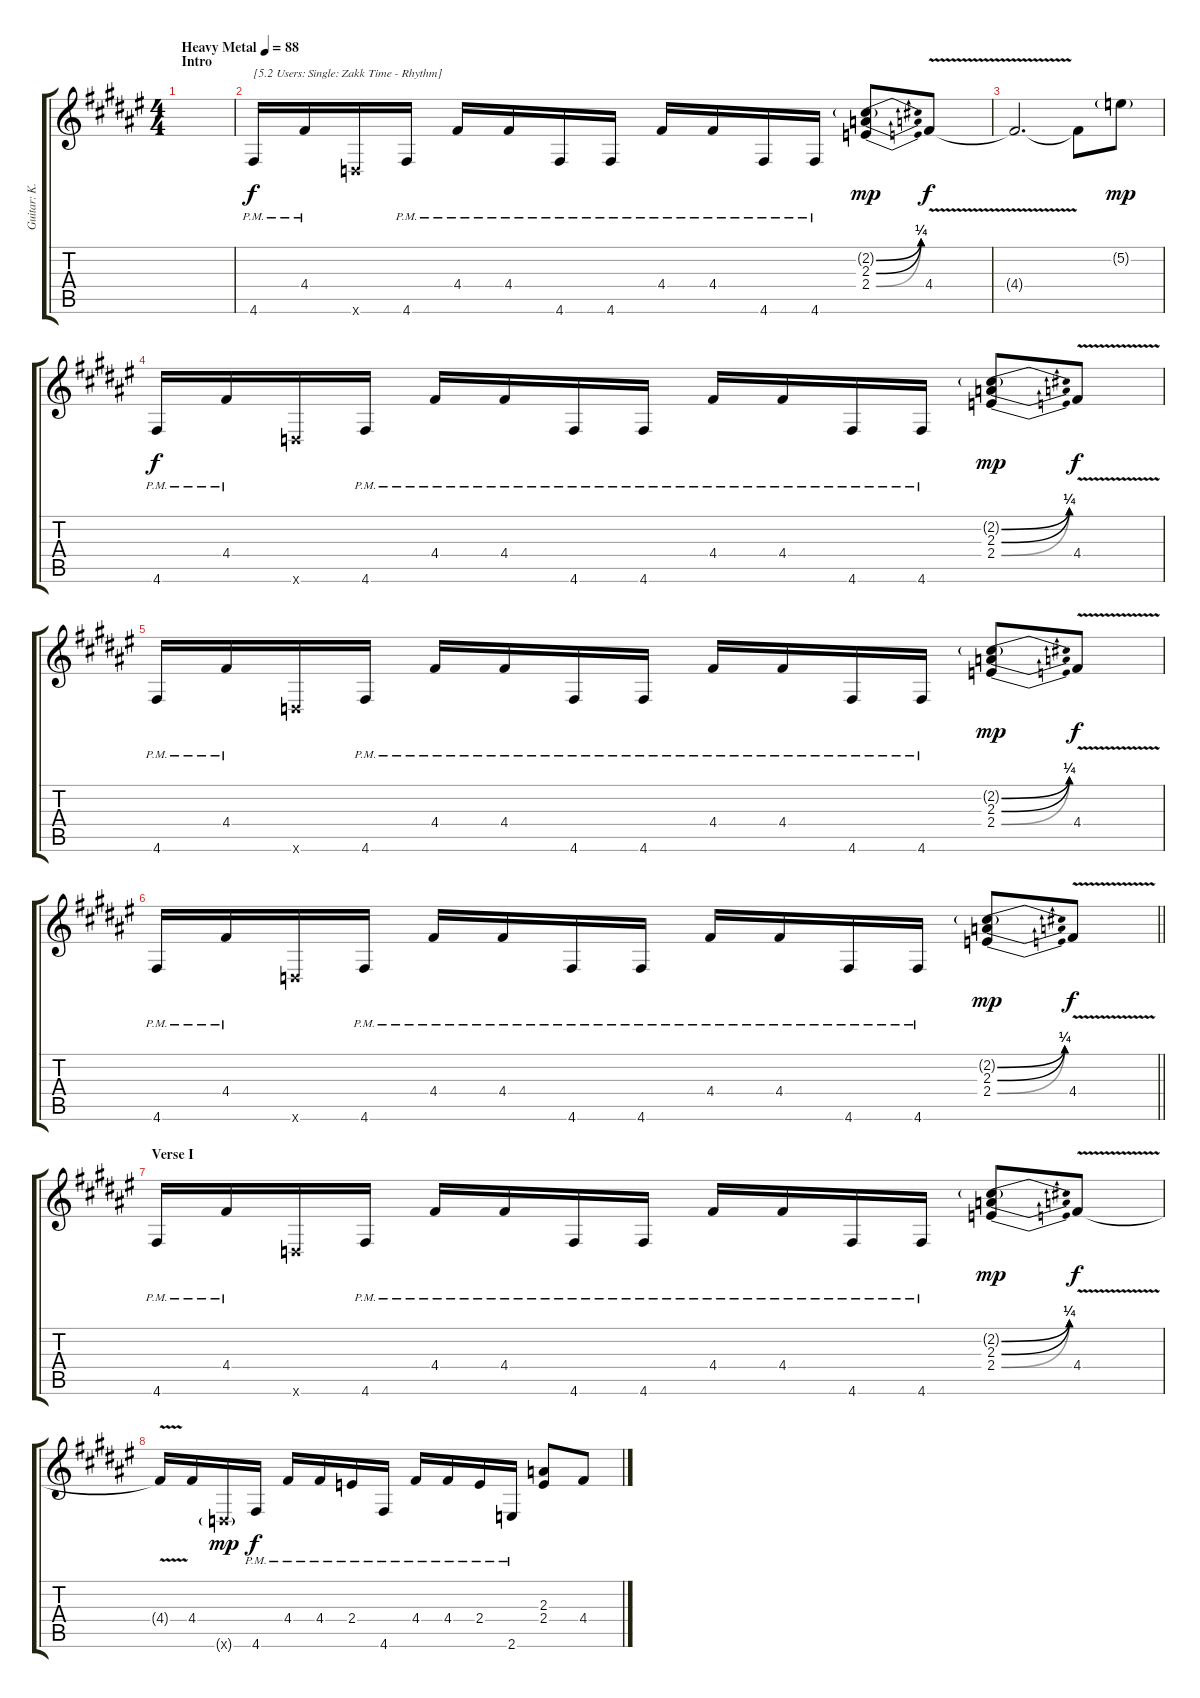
\track ("Guitar: K.K." "Guitar: K.") {instrument overdrivenguitar}
\staff {score tabs}
\tuning (E4 B3 G3 D3 A2 D2) {hide}
\ts (4 4)
\section ("" "Intro")
\tempo (88 "Heavy Metal")
\clef g2
\ks f#
|
4.6{pm}.16{txt "[5.2 Users: Single: Zakk Time - Rhythm]"} 4.4{pm}.16 0.6{x}.16 4.6{pm}.16 4.4{pm}.16 4.4{pm}.16 4.6{pm}.16 4.6{pm}.16 4.4{pm}.16 4.4{pm}.16 4.6{pm}.16 4.6{pm}.16 (2.2{be (bend 0 0 60 1) g} 2.3{be (bend 0 0 60 1)} 2.4{be (bend 0 0 60 1)}).8{dy mp} 4.4{v}.8{dy f} |
4.4{t}.2{d} 4.4{t}.8 5.2{g}.8{dy mp} |
4.6{pm}.16{dy f} 4.4{pm}.16 0.6{x}.16 4.6{pm}.16 4.4{pm}.16 4.4{pm}.16 4.6{pm}.16 4.6{pm}.16 4.4{pm}.16 4.4{pm}.16 4.6{pm}.16 4.6{pm}.16 (2.2{be (bend 0 0 60 1) g} 2.3{be (bend 0 0 60 1)} 2.4{be (bend 0 0 60 1)}).8{dy mp} 4.4{v}.8{dy f} |
4.6{pm}.16 4.4{pm}.16 0.6{x}.16 4.6{pm}.16 4.4{pm}.16 4.4{pm}.16 4.6{pm}.16 4.6{pm}.16 4.4{pm}.16 4.4{pm}.16 4.6{pm}.16 4.6{pm}.16 (2.2{be (bend 0 0 60 1) g} 2.3{be (bend 0 0 60 1)} 2.4{be (bend 0 0 60 1)}).8{dy mp} 4.4{v}.8{dy f} |
\barLineRight lightlight
4.6{pm}.16 4.4{pm}.16 0.6{x}.16 4.6{pm}.16 4.4{pm}.16 4.4{pm}.16 4.6{pm}.16 4.6{pm}.16 4.4{pm}.16 4.4{pm}.16 4.6{pm}.16 4.6{pm}.16 (2.2{be (bend 0 0 60 1) g} 2.3{be (bend 0 0 60 1)} 2.4{be (bend 0 0 60 1)}).8{dy mp} 4.4{v}.8{dy f} |
\section ("" "Verse I")
4.6{pm}.16 4.4{pm}.16 0.6{x}.16 4.6{pm}.16 4.4{pm}.16 4.4{pm}.16 4.6{pm}.16 4.6{pm}.16 4.4{pm}.16 4.4{pm}.16 4.6{pm}.16 4.6{pm}.16 (2.2{be (bend 0 0 60 1) g} 2.3{be (bend 0 0 60 1)} 2.4{be (bend 0 0 60 1)}).8{dy mp} 4.4{v}.8{dy f} |
4.4{t}.16 4.4.16 0.6{g x}.16{dy mp} 4.6{pm}.16{dy f} 4.4{pm}.16 4.4{pm}.16 2.4{pm}.16 4.6{pm}.16 4.4{pm}.16 4.4{pm}.16 2.4{pm}.16 2.6{pm}.16 (2.3 2.4).8 4.4.8
